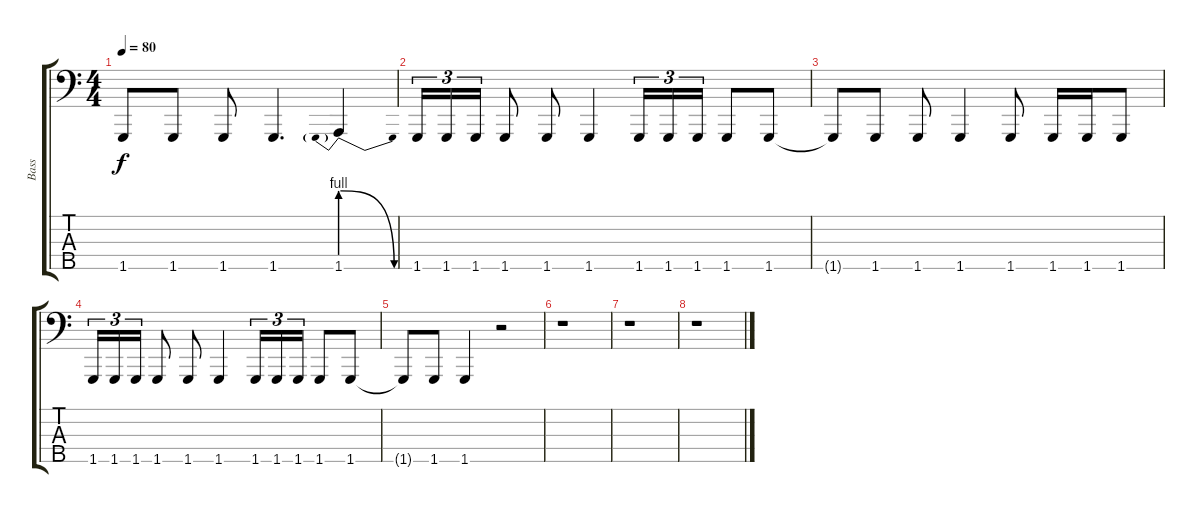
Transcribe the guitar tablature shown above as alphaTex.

\track ("Bass" "Bass") {instrument electricbasspick}
\staff {score tabs}
\tuning (E2 B1 Gb1 Db1 Gb0) {hide}
\ts (4 4)
\tempo 80
\clef f4
\ks c
1.5{t}.8{dy f} 1.5.8 1.5.8 1.5.4{d} 1.5{be (prebendrelease 0 4 60 0)}.4 |
1.5.16{tu (3 2)} 1.5.16{tu (3 2)} 1.5.16{tu (3 2)} 1.5.8 1.5.8 1.5.4 1.5.16{tu (3 2)} 1.5.16{tu (3 2)} 1.5.16{tu (3 2)} 1.5.8 1.5.8 |
1.5{t}.8 1.5.8 1.5.8 1.5.4 1.5.8 1.5.16 1.5.16 1.5.8 |
1.5.16{tu (3 2)} 1.5.16{tu (3 2)} 1.5.16{tu (3 2)} 1.5.8 1.5.8 1.5.4 1.5.16{tu (3 2)} 1.5.16{tu (3 2)} 1.5.16{tu (3 2)} 1.5.8 1.5.8 |
1.5{t}.8 1.5.8 1.5.4 r.2 |
r.1 |
r.1 |
r.1
